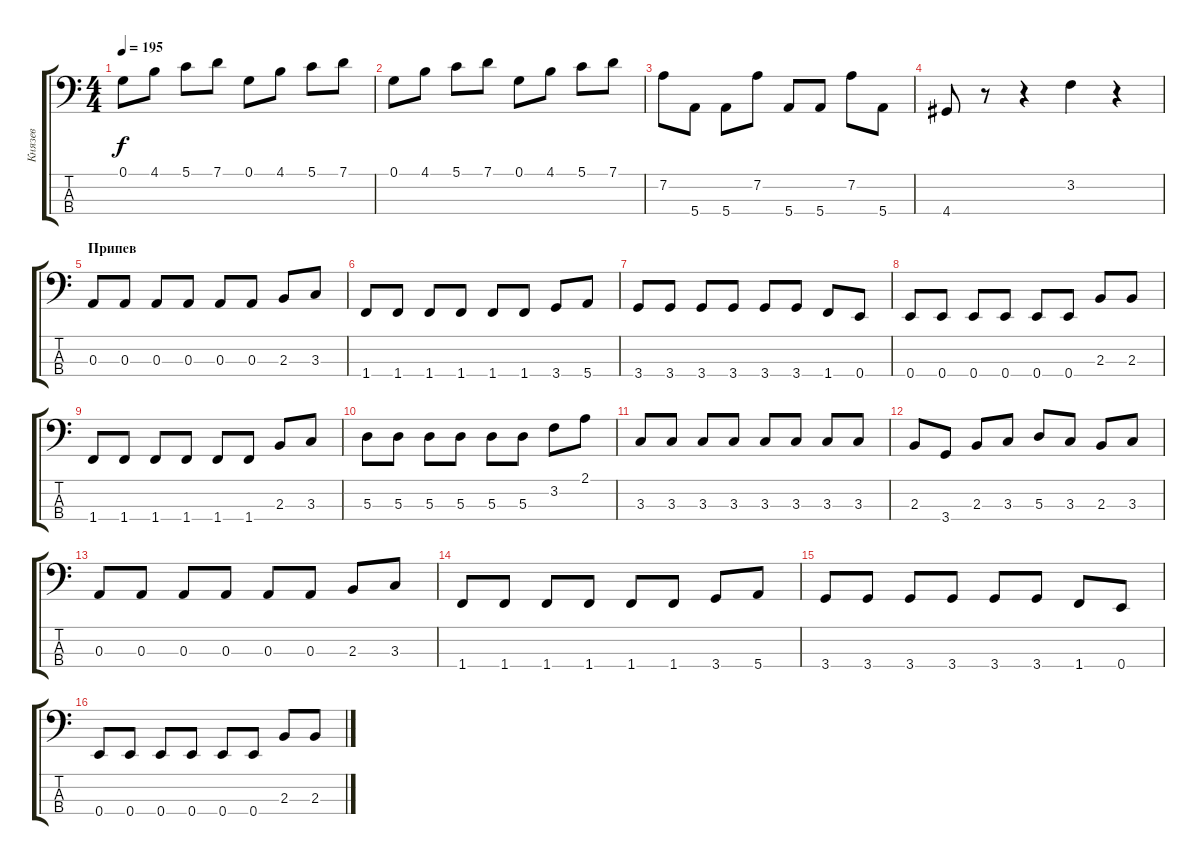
\track ("Князев" "Князев") {instrument electricbassfinger}
\staff {score tabs}
\tuning (G2 D2 A1 E1) {hide}
\ts (4 4)
\tempo 195
\clef f4
\ks c
0.1.8{dy f} 4.1.8 5.1.8 7.1.8 0.1.8 4.1.8 5.1.8 7.1.8 |
0.1.8 4.1.8 5.1.8 7.1.8 0.1.8 4.1.8 5.1.8 7.1.8 |
7.2.8 5.4.8 5.4.8 7.2.8 5.4.8 5.4.8 7.2.8 5.4.8 |
4.4.8 r.8 r.4 3.2.4 r.4 |
\section ("" "Припев")
0.3.8 0.3.8 0.3.8 0.3.8 0.3.8 0.3.8 2.3.8 3.3.8 |
1.4.8 1.4.8 1.4.8 1.4.8 1.4.8 1.4.8 3.4.8 5.4.8 |
3.4.8 3.4.8 3.4.8 3.4.8 3.4.8 3.4.8 1.4.8 0.4.8 |
0.4.8 0.4.8 0.4.8 0.4.8 0.4.8 0.4.8 2.3.8 2.3.8 |
1.4.8 1.4.8 1.4.8 1.4.8 1.4.8 1.4.8 2.3.8 3.3.8 |
5.3.8 5.3.8 5.3.8 5.3.8 5.3.8 5.3.8 3.2.8 2.1.8 |
3.3.8 3.3.8 3.3.8 3.3.8 3.3.8 3.3.8 3.3.8 3.3.8 |
2.3.8 3.4.8 2.3.8 3.3.8 5.3.8 3.3.8 2.3.8 3.3.8 |
0.3.8 0.3.8 0.3.8 0.3.8 0.3.8 0.3.8 2.3.8 3.3.8 |
1.4.8 1.4.8 1.4.8 1.4.8 1.4.8 1.4.8 3.4.8 5.4.8 |
3.4.8 3.4.8 3.4.8 3.4.8 3.4.8 3.4.8 1.4.8 0.4.8 |
0.4.8 0.4.8 0.4.8 0.4.8 0.4.8 0.4.8 2.3.8 2.3.8
